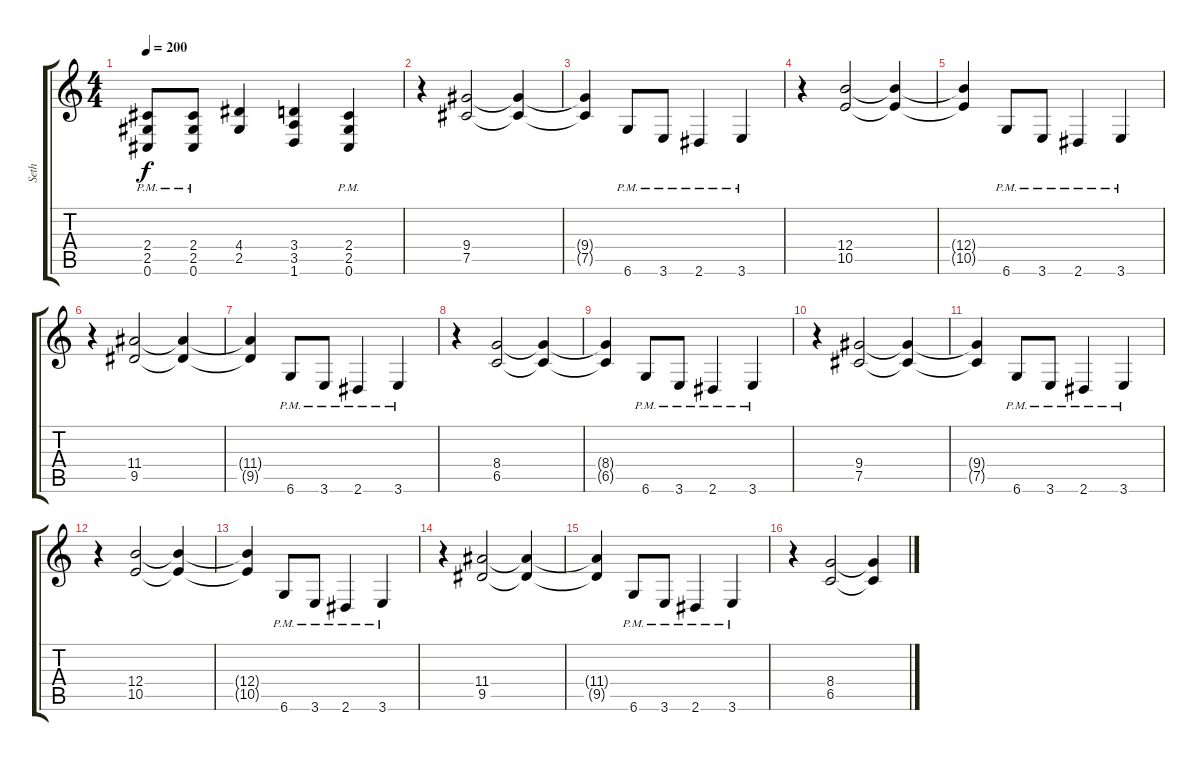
\track ("Seth" "Seth") {instrument overdrivenguitar}
\staff {score tabs}
\tuning (Db4 Ab3 E3 B2 Gb2 Db2) {hide}
\ts (4 4)
\tempo 200
\clef g2
\ks c
(2.4 2.5 0.6{pm}).8{dy f} (2.4 2.5 0.6{pm}).8 (4.4 2.5).4 (3.4 3.5 1.6).4 (2.4 2.5 0.6{pm}).4 |
r.4 (9.4 7.5).2 (9.4{t} 7.5{t}).4 |
(9.4{t} 7.5{t}).4 6.6{pm}.8 3.6{pm}.8 2.6{pm}.4 3.6{pm}.4 |
r.4 (12.4 10.5).2 (12.4{t} 10.5{t}).4 |
(12.4{t} 10.5{t}).4 6.6{pm}.8 3.6{pm}.8 2.6{pm}.4 3.6{pm}.4 |
r.4 (11.4 9.5).2 (11.4{t} 9.5{t}).4 |
(11.4{t} 9.5{t}).4 6.6{pm}.8 3.6{pm}.8 2.6{pm}.4 3.6{pm}.4 |
r.4 (8.4 6.5).2 (8.4{t} 6.5{t}).4 |
(8.4{t} 6.5{t}).4 6.6{pm}.8 3.6{pm}.8 2.6{pm}.4 3.6{pm}.4 |
r.4 (9.4 7.5).2 (9.4{t} 7.5{t}).4 |
(9.4{t} 7.5{t}).4 6.6{pm}.8 3.6{pm}.8 2.6{pm}.4 3.6{pm}.4 |
r.4 (12.4 10.5).2 (12.4{t} 10.5{t}).4 |
(12.4{t} 10.5{t}).4 6.6{pm}.8 3.6{pm}.8 2.6{pm}.4 3.6{pm}.4 |
r.4 (11.4 9.5).2 (11.4{t} 9.5{t}).4 |
(11.4{t} 9.5{t}).4 6.6{pm}.8 3.6{pm}.8 2.6{pm}.4 3.6{pm}.4 |
r.4 (8.4 6.5).2 (8.4{t} 6.5{t}).4
